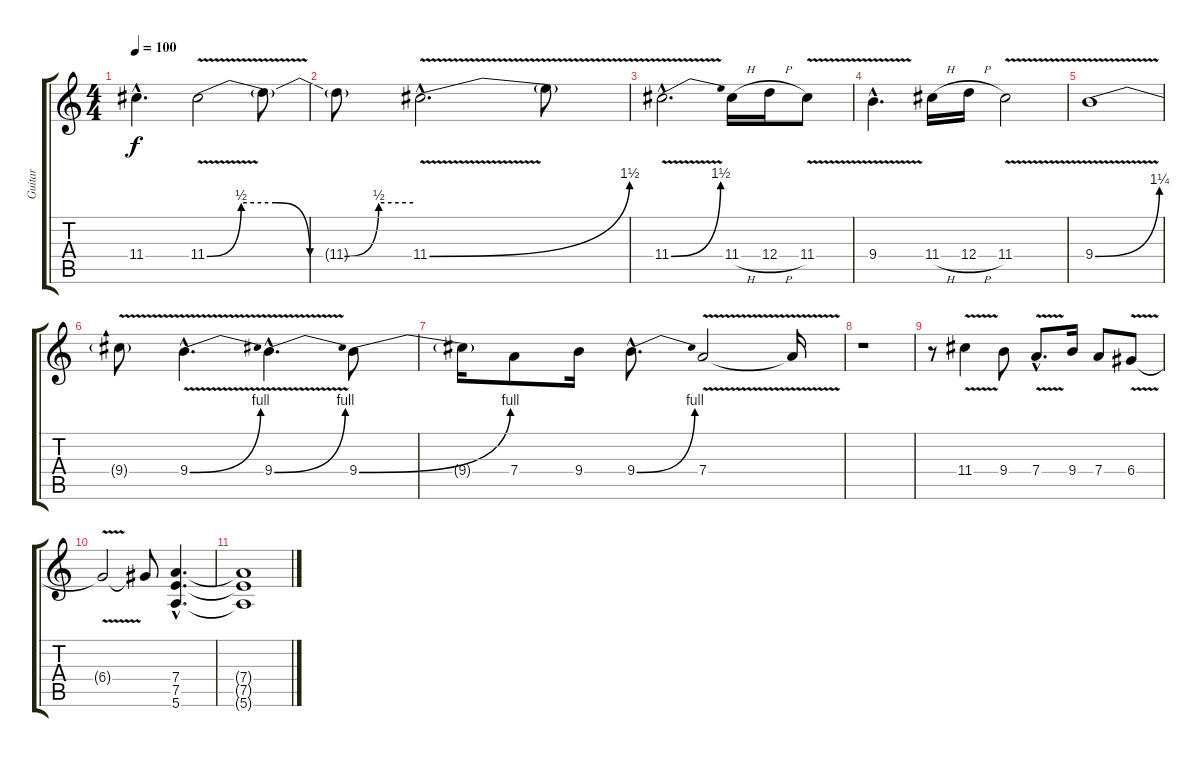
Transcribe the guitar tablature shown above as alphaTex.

\track ("Guitar" "Guitar") {instrument distortionguitar}
\staff {score tabs}
\tuning (E4 B3 G3 D3 A2 E2) {hide}
\ts (4 4)
\tempo 100
\clef g2
\ks c
11.4{hac t}.4{d dy f} 11.4{be (custom 0 0 10 2 20 2 30 0 40 0 50 2 60 2) v}.2 11.4{t}.8 |
11.4{t}.8 11.4{be (bend 0 0 60 6) v hac}.2{d} 11.4{t}.8 |
11.4{be (bend 0 0 60 6) v hac}.2{d} 11.4{h}.16 12.4{h}.16 11.4{v}.8 |
9.4{v hac}.4{d} 11.4{h}.16 12.4{h}.16 11.4{v}.2 |
9.4{be (bend 0 0 60 5) v}.1 |
9.4{t}.8 9.4{be (bend 0 0 60 4) v hac}.4{d} 9.4{be (bend 0 0 60 4) v hac}.4{d} 9.4{be (bend 0 0 60 4)}.8 |
9.4{t}.16 7.4.8 9.4.16 9.4{be (bend 0 0 60 4) hac}.8{d} 7.4{v}.2 7.4{t}.16 |
r.1 |
r.8 11.4{v}.4 9.4.8 7.4{v hac}.8{d} 9.4.16 7.4.8 6.4{v}.8 |
6.4{t}.2 6.4{t}.8 (7.4{hac} 7.5{hac} 5.6{hac}).4{d} |
(7.4{t} 7.5{t} 5.6{t}).1
